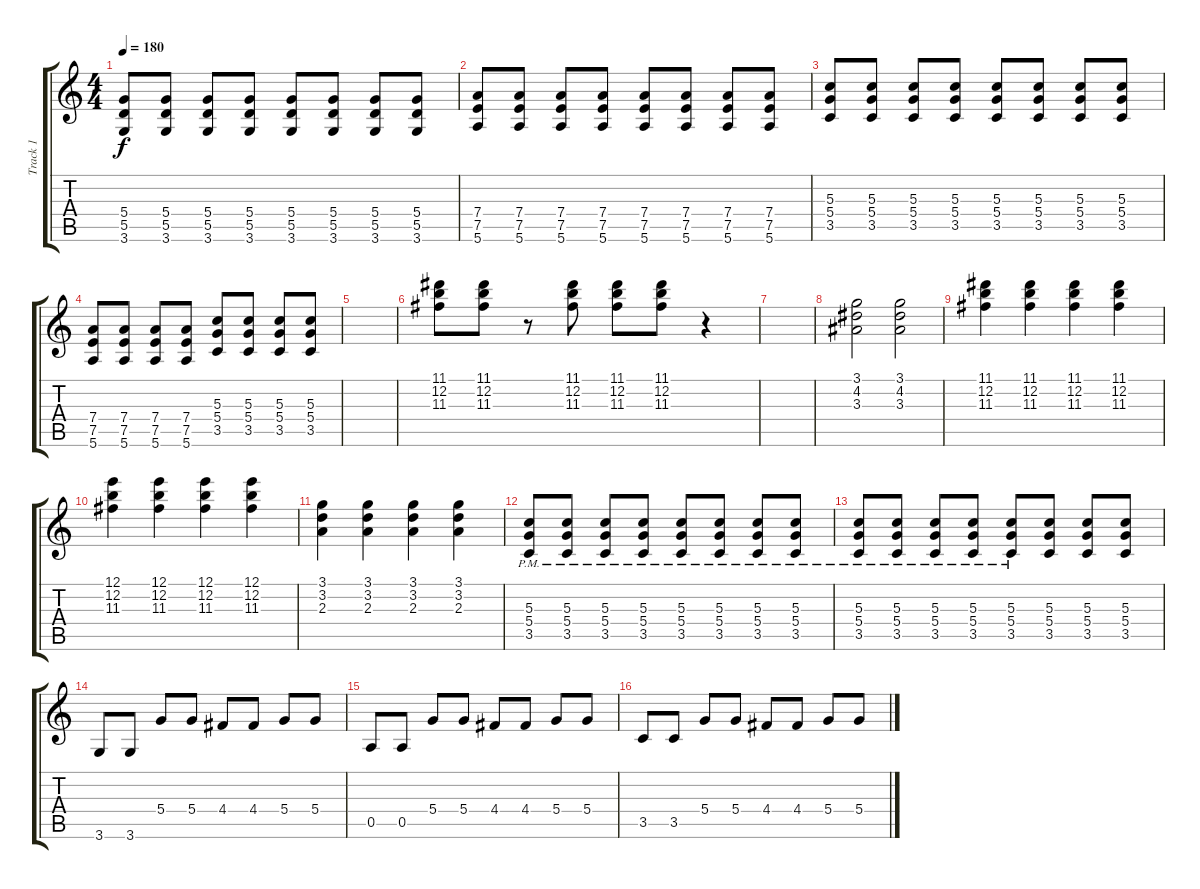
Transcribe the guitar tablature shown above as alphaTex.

\track ("Track 1" "Track 1") {instrument overdrivenguitar}
\staff {score tabs}
\tuning (E4 B3 G3 D3 A2 E2) {hide}
\ts (4 4)
\tempo 180
\clef g2
\ks c
(5.4 5.5 3.6).8{dy f} (5.4 5.5 3.6).8 (5.4 5.5 3.6).8 (5.4 5.5 3.6).8 (5.4 5.5 3.6).8 (5.4 5.5 3.6).8 (5.4 5.5 3.6).8 (5.4 5.5 3.6).8 |
(7.4 7.5 5.6).8 (7.4 7.5 5.6).8 (7.4 7.5 5.6).8 (7.4 7.5 5.6).8 (7.4 7.5 5.6).8 (7.4 7.5 5.6).8 (7.4 7.5 5.6).8 (7.4 7.5 5.6).8 |
(5.3 5.4 3.5).8 (5.3 5.4 3.5).8 (5.3 5.4 3.5).8 (5.3 5.4 3.5).8 (5.3 5.4 3.5).8 (5.3 5.4 3.5).8 (5.3 5.4 3.5).8 (5.3 5.4 3.5).8 |
(7.4 7.5 5.6).8 (7.4 7.5 5.6).8 (7.4 7.5 5.6).8 (7.4 7.5 5.6).8 (5.3 5.4 3.5).8 (5.3 5.4 3.5).8 (5.3 5.4 3.5).8 (5.3 5.4 3.5).8 |
|
(11.1 12.2 11.3).8 (11.1 12.2 11.3).8 r.8 (11.1 12.2 11.3).8 (11.1 12.2 11.3).8 (11.1 12.2 11.3).8 r.4 |
|
(3.1 4.2 3.3).2 (3.1 4.2 3.3).2 |
(11.1 12.2 11.3).4 (11.1 12.2 11.3).4 (11.1 12.2 11.3).4 (11.1 12.2 11.3).4 |
(12.1 12.2 11.3).4 (12.1 12.2 11.3).4 (12.1 12.2 11.3).4 (12.1 12.2 11.3).4 |
(3.1 3.2 2.3).4 (3.1 3.2 2.3).4 (3.1 3.2 2.3).4 (3.1 3.2 2.3).4 |
(5.3{pm} 5.4{pm} 3.5{pm}).8 (5.3{pm} 5.4{pm} 3.5{pm}).8 (5.3{pm} 5.4{pm} 3.5{pm}).8 (5.3{pm} 5.4{pm} 3.5{pm}).8 (5.3{pm} 5.4{pm} 3.5{pm}).8 (5.3{pm} 5.4{pm} 3.5{pm}).8 (5.3{pm} 5.4{pm} 3.5{pm}).8 (5.3{pm} 5.4{pm} 3.5{pm}).8 |
(5.3{pm} 5.4{pm} 3.5{pm}).8 (5.3{pm} 5.4{pm} 3.5{pm}).8 (5.3{pm} 5.4{pm} 3.5).8 (5.3{pm} 5.4{pm} 3.5).8 (5.3{pm} 5.4{pm} 3.5).8 (5.3 5.4 3.5).8 (5.3 5.4 3.5).8 (5.3 5.4 3.5).8 |
3.6.8 3.6.8 5.4.8 5.4.8 4.4.8 4.4.8 5.4.8 5.4.8 |
0.5.8 0.5.8 5.4.8 5.4.8 4.4.8 4.4.8 5.4.8 5.4.8 |
3.5.8 3.5.8 5.4.8 5.4.8 4.4.8 4.4.8 5.4.8 5.4.8
